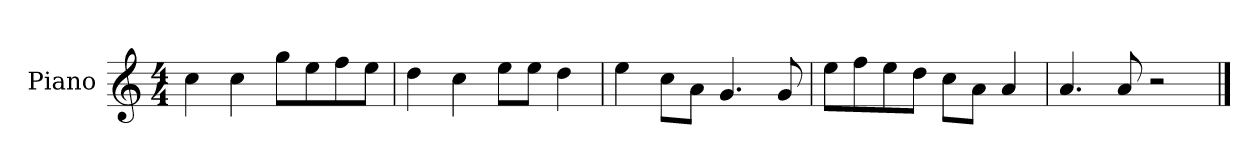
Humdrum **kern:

**kern
*part1
*staff1
*I"Piano
*I'P-no
*clefG2
*k[]
*M4/4
*MM90
=1
4cc\
4cc\
8gg\L
8ee\
8ff\
8ee\J
=2
4dd\
4cc\
8ee\L
8ee\J
4dd\
=3
4ee\
8cc\L
8a\J
4.g/
8g/
=4
8ee\L
8ff\
8ee\
8dd\J
8cc\L
8a\J
4a/
=5
4.a/
8a/
2r
==
*-
